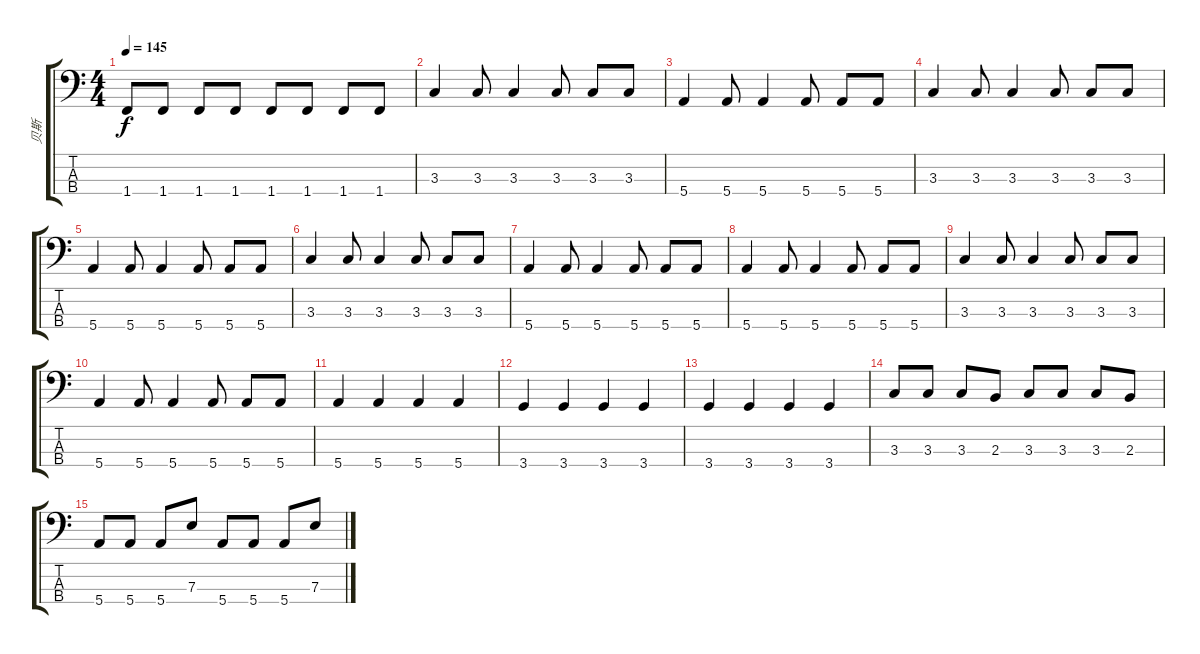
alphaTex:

\track ("贝斯" "贝斯") {instrument electricbasspick}
\staff {score tabs}
\tuning (G2 D2 A1 E1) {hide}
\ts (4 4)
\tempo 145
\clef f4
\ks c
1.4.8{dy f} 1.4.8 1.4.8 1.4.8 1.4.8 1.4.8 1.4.8 1.4.8 |
3.3.4 3.3.8 3.3.4 3.3.8 3.3.8 3.3.8 |
5.4.4 5.4.8 5.4.4 5.4.8 5.4.8 5.4.8 |
3.3.4 3.3.8 3.3.4 3.3.8 3.3.8 3.3.8 |
5.4.4 5.4.8 5.4.4 5.4.8 5.4.8 5.4.8 |
3.3.4 3.3.8 3.3.4 3.3.8 3.3.8 3.3.8 |
5.4.4 5.4.8 5.4.4 5.4.8 5.4.8 5.4.8 |
5.4.4 5.4.8 5.4.4 5.4.8 5.4.8 5.4.8 |
3.3.4 3.3.8 3.3.4 3.3.8 3.3.8 3.3.8 |
5.4.4 5.4.8 5.4.4 5.4.8 5.4.8 5.4.8 |
5.4.4 5.4.4 5.4.4 5.4.4 |
3.4.4 3.4.4 3.4.4 3.4.4 |
3.4.4 3.4.4 3.4.4 3.4.4 |
3.3.8 3.3.8 3.3.8 2.3.8 3.3.8 3.3.8 3.3.8 2.3.8 |
5.4.8{txt ""} 5.4.8 5.4.8 7.3.8 5.4.8 5.4.8 5.4.8 7.3.8
